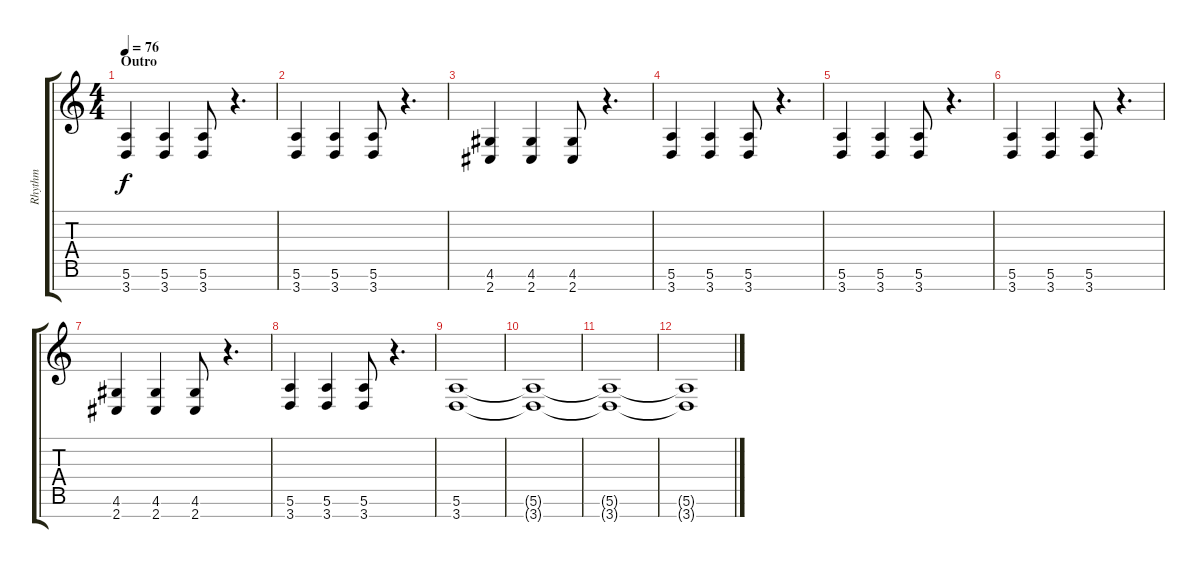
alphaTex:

\track ("Rhythm" "Rhythm") {instrument distortionguitar}
\staff {score tabs}
\tuning (E4 B3 G3 D3 A2 E2 B1) {hide}
\ts (4 4)
\section ("" "Outro")
\tempo 76
\clef g2
\ks c
(5.6 3.7).4{dy f} (5.6 3.7).4 (5.6 3.7).8 r.4{d} |
(5.6 3.7).4 (5.6 3.7).4 (5.6 3.7).8 r.4{d} |
(4.6 2.7).4 (4.6 2.7).4 (4.6 2.7).8 r.4{d} |
(5.6 3.7).4 (5.6 3.7).4 (5.6 3.7).8 r.4{d} |
(5.6 3.7).4 (5.6 3.7).4 (5.6 3.7).8 r.4{d} |
(5.6 3.7).4 (5.6 3.7).4 (5.6 3.7).8 r.4{d} |
(4.6 2.7).4 (4.6 2.7).4 (4.6 2.7).8 r.4{d} |
(5.6 3.7).4 (5.6 3.7).4 (5.6 3.7).8 r.4{d} |
(5.6 3.7).1 |
(5.6{t} 3.7{t}).1 |
(5.6{t} 3.7{t}).1 |
(5.6{t} 3.7{t}).1
